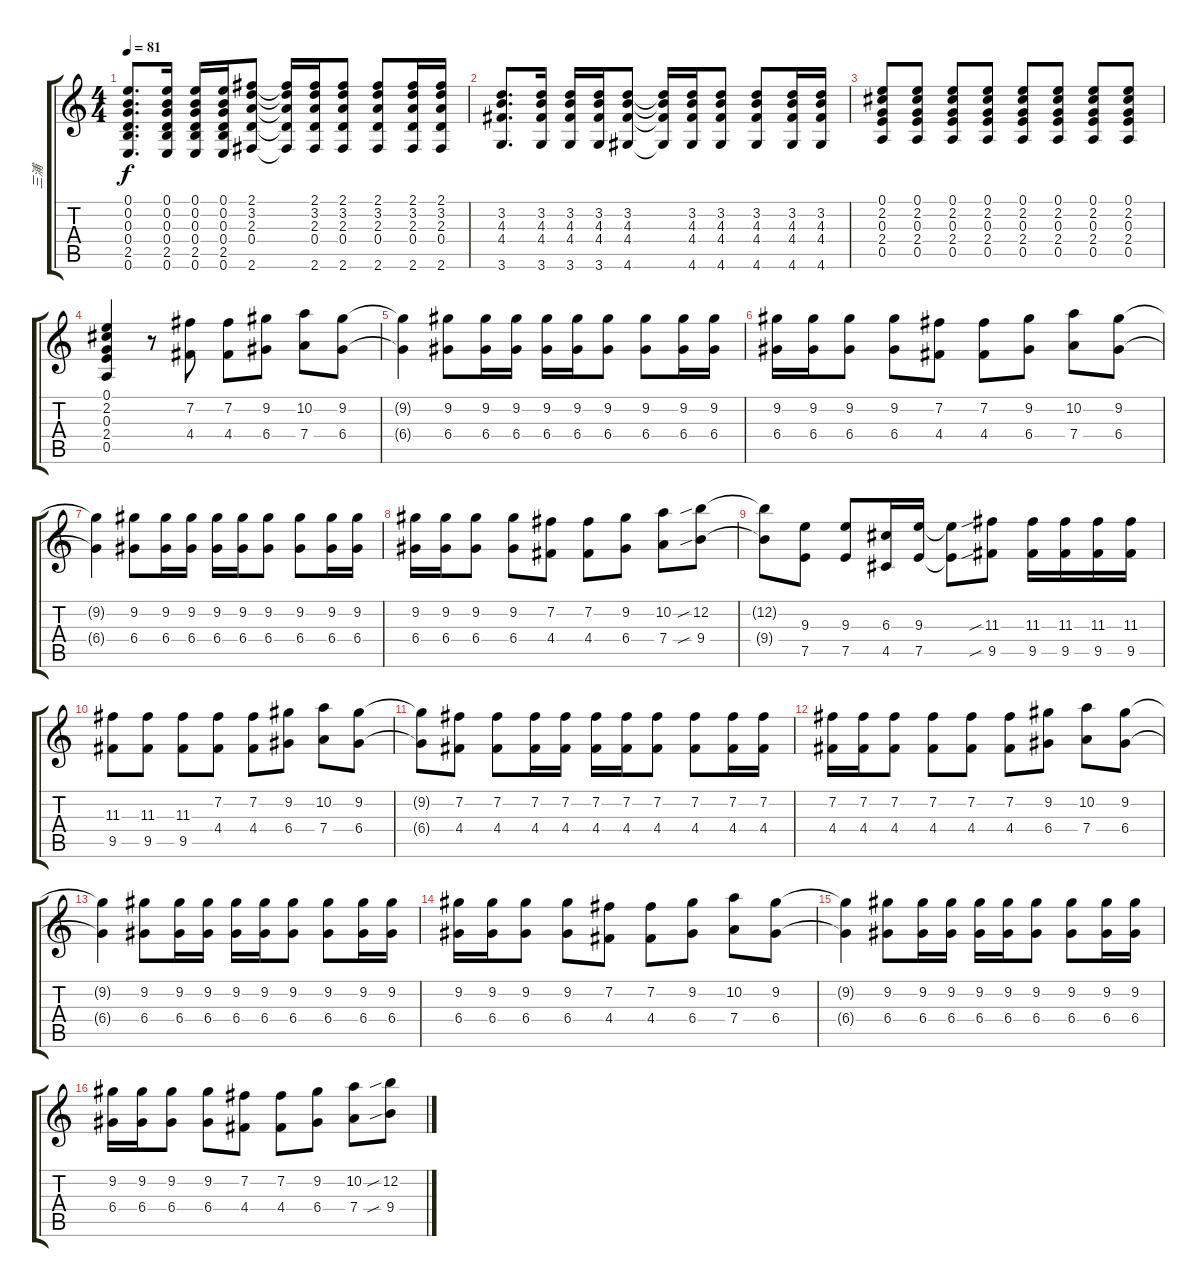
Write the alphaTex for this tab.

\track ("三浦" "三浦") {instrument acousticguitarsteel}
\staff {score tabs}
\tuning (E4 B3 G3 D3 A2 E2) {hide}
\ts (4 4)
\tempo 81
\clef g2
\ks c
(0.1 0.2 0.3 0.4 2.5 0.6).8{d dy f} (0.1 0.2 0.3 0.4 2.5 0.6).16 (0.1 0.2 0.3 0.4 2.5 0.6).16 (0.1 0.2 0.3 0.4 2.5 0.6).16 (2.1 3.2 2.3 0.4 2.6).8 (2.1{t} 3.2{t} 2.3{t} 0.4{t} 2.6{t}).16 (2.1 3.2 2.3 0.4 2.6).16 (2.1 3.2 2.3 0.4 2.6).8 (2.1 3.2 2.3 0.4 2.6).8 (2.1 3.2 2.3 0.4 2.6).16 (2.1 3.2 2.3 0.4 2.6).16 |
(3.2 4.3 4.4 3.6).8{d} (3.2 4.3 4.4 3.6).16 (3.2 4.3 4.4 3.6).16 (3.2 4.3 4.4 3.6).16 (3.2 4.3 4.4 4.6).8 (3.2{t} 4.3{t} 4.4{t} 4.6{t}).16 (3.2 4.3 4.4 4.6).16 (3.2 4.3 4.4 4.6).8 (3.2 4.3 4.4 4.6).8 (3.2 4.3 4.4 4.6).16 (3.2 4.3 4.4 4.6).16 |
(0.1 2.2 0.3 2.4 0.5).8 (0.1 2.2 0.3 2.4 0.5).8 (0.1 2.2 0.3 2.4 0.5).8 (0.1 2.2 0.3 2.4 0.5).8 (0.1 2.2 0.3 2.4 0.5).8 (0.1 2.2 0.3 2.4 0.5).8 (0.1 2.2 0.3 2.4 0.5).8 (0.1 2.2 0.3 2.4 0.5).8 |
(0.1 2.2 0.3 2.4 0.5).4 r.8 (7.2 4.4).8 (7.2 4.4).8 (9.2 6.4).8 (10.2 7.4).8 (9.2 6.4).8 |
(9.2{t} 6.4{t}).4 (9.2 6.4).8 (9.2 6.4).16 (9.2 6.4).16 (9.2 6.4).16 (9.2 6.4).16 (9.2 6.4).8 (9.2 6.4).8 (9.2 6.4).16 (9.2 6.4).16 |
(9.2 6.4).16 (9.2 6.4).16 (9.2 6.4).8 (9.2 6.4).8 (7.2 4.4).8 (7.2 4.4).8 (9.2 6.4).8 (10.2 7.4).8 (9.2 6.4).8 |
(9.2{t} 6.4{t}).4 (9.2 6.4).8 (9.2 6.4).16 (9.2 6.4).16 (9.2 6.4).16 (9.2 6.4).16 (9.2 6.4).8 (9.2 6.4).8 (9.2 6.4).16 (9.2 6.4).16 |
(9.2 6.4).16 (9.2 6.4).16 (9.2 6.4).8 (9.2 6.4).8 (7.2 4.4).8 (7.2 4.4).8 (9.2 6.4).8 (10.2 7.4).8 (12.2{sib} 9.4{sib}).8 |
(12.2{t} 9.4{t}).8 (9.3 7.5).8 (9.3 7.5).8 (6.3 4.5).16 (9.3 7.5).16 (9.3{t} 7.5{t}).8 (11.3{sib} 9.5{sib}).8 (11.3 9.5).16 (11.3 9.5).16 (11.3 9.5).16 (11.3 9.5).16 |
(11.3 9.5).8 (11.3 9.5).8 (11.3 9.5).8 (7.2 4.4).8 (7.2 4.4).8 (9.2 6.4).8 (10.2 7.4).8 (9.2 6.4).8 |
(9.2{t} 6.4{t}).8 (7.2 4.4).8 (7.2 4.4).8 (7.2 4.4).16 (7.2 4.4).16 (7.2 4.4).16 (7.2 4.4).16 (7.2 4.4).8 (7.2 4.4).8 (7.2 4.4).16 (7.2 4.4).16 |
(7.2 4.4).16 (7.2 4.4).16 (7.2 4.4).8 (7.2 4.4).8 (7.2 4.4).8 (7.2 4.4).8 (9.2 6.4).8 (10.2 7.4).8 (9.2 6.4).8 |
(9.2{t} 6.4{t}).4 (9.2 6.4).8 (9.2 6.4).16 (9.2 6.4).16 (9.2 6.4).16 (9.2 6.4).16 (9.2 6.4).8 (9.2 6.4).8 (9.2 6.4).16 (9.2 6.4).16 |
(9.2 6.4).16 (9.2 6.4).16 (9.2 6.4).8 (9.2 6.4).8 (7.2 4.4).8 (7.2 4.4).8 (9.2 6.4).8 (10.2 7.4).8 (9.2 6.4).8 |
(9.2{t} 6.4{t}).4 (9.2 6.4).8 (9.2 6.4).16 (9.2 6.4).16 (9.2 6.4).16 (9.2 6.4).16 (9.2 6.4).8 (9.2 6.4).8 (9.2 6.4).16 (9.2 6.4).16 |
(9.2 6.4).16 (9.2 6.4).16 (9.2 6.4).8 (9.2 6.4).8 (7.2 4.4).8 (7.2 4.4).8 (9.2 6.4).8 (10.2 7.4).8 (12.2{sib} 9.4{sib}).8
